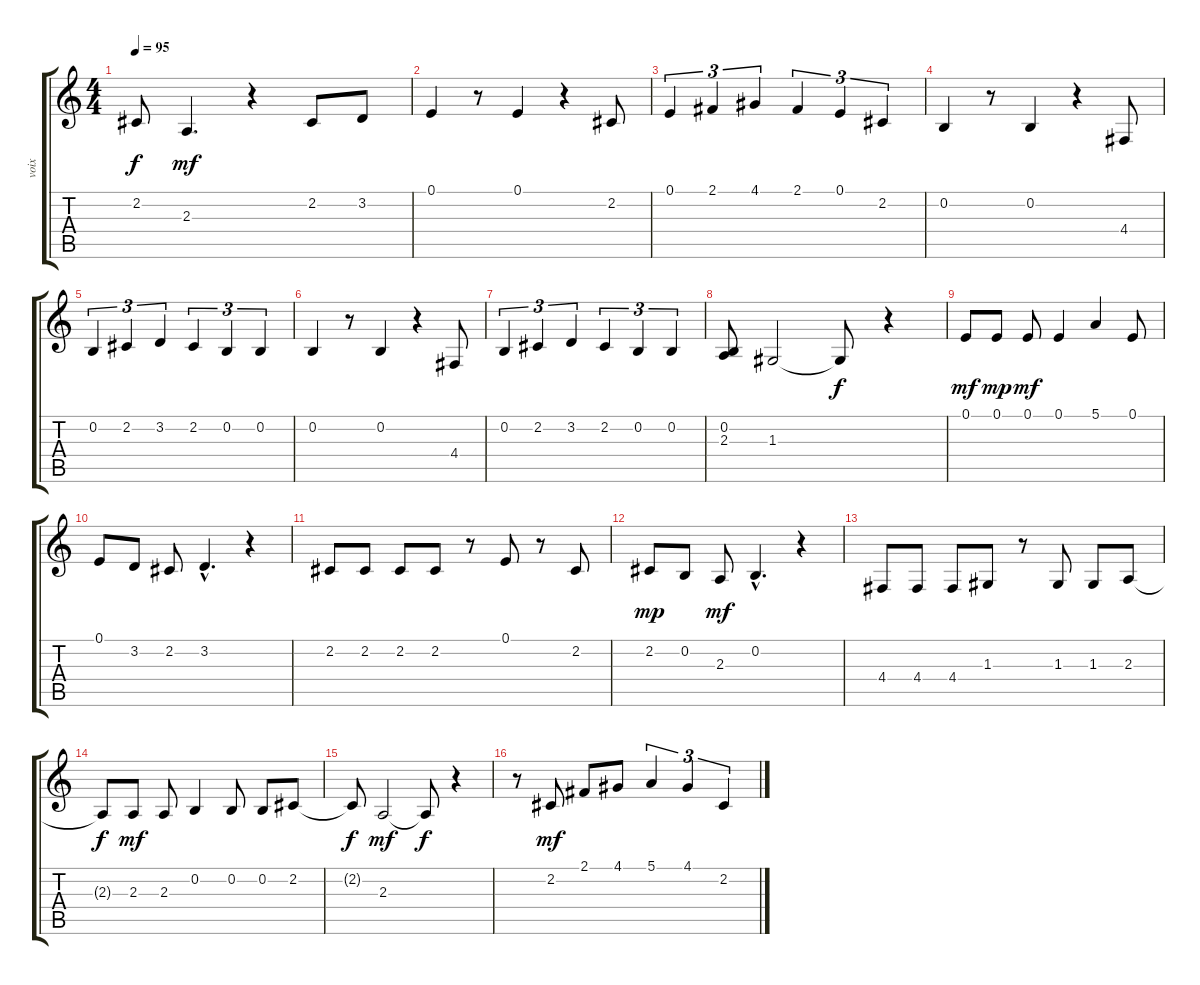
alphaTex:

\track ("voix" "voix") {instrument vibraphone}
\staff {score tabs}
\tuning (E4 B3 G3 D3 A2 E2) {hide}
\ts (4 4)
\tempo 95
\clef g2
\ks c
2.2{t}.8{dy f} 2.3.4{d dy mf} r.4 2.2.8 3.2.8 |
0.1.4 r.8 0.1.4 r.4 2.2.8 |
0.1.4{tu (3 2)} 2.1.4{tu (3 2)} 4.1.4{tu (3 2)} 2.1.4{tu (3 2)} 0.1.4{tu (3 2)} 2.2.4{tu (3 2)} |
0.2.4 r.8 0.2.4 r.4 4.4.8 |
0.2.4{tu (3 2)} 2.2.4{tu (3 2)} 3.2.4{tu (3 2)} 2.2.4{tu (3 2)} 0.2.4{tu (3 2)} 0.2.4{tu (3 2)} |
0.2.4 r.8 0.2.4 r.4 4.4.8 |
0.2.4{tu (3 2)} 2.2.4{tu (3 2)} 3.2.4{tu (3 2)} 2.2.4{tu (3 2)} 0.2.4{tu (3 2)} 0.2.4{tu (3 2)} |
(0.2 2.3).8 1.3.2 1.3{t}.8{dy f} r.4 |
0.1.8{dy mf} 0.1.8{dy mp} 0.1.8{dy mf} 0.1.4 5.1.4 0.1.8 |
0.1.8 3.2.8 2.2.8 3.2{hac}.4{d} r.4 |
2.2.8 2.2.8 2.2.8 2.2.8 r.8 0.1.8 r.8 2.2.8 |
2.2.8{dy mp} 0.2.8 2.3.8{dy mf} 0.2{hac}.4{d} r.4 |
4.4.8 4.4.8 4.4.8 1.3.8 r.8 1.3.8 1.3.8 2.3.8 |
2.3{t}.8{dy f} 2.3.8{dy mf} 2.3.8 0.2.4 0.2.8 0.2.8 2.2.8 |
2.2{t}.8{dy f} 2.3.2{dy mf} 2.3{t}.8{dy f} r.4 |
r.8 2.2.8{dy mf} 2.1.8 4.1.8 5.1.4{tu (3 2)} 4.1.4{tu (3 2)} 2.2.4{tu (3 2)}
